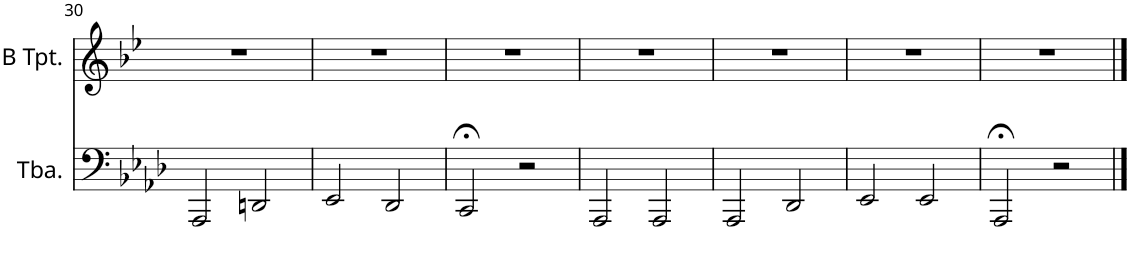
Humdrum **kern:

**kern	**kern
*part2	*part1
*staff2	*staff1
*I"Tuba	*I"Trompete in B
*I'Tba.	*
!!LO:PB:g=z
*clefF4	*clefG2
*	*Trd1c2
*k[b-e-a-d-]	*k[b-e-]
*M4/4	*M4/4
=30	=30
2AAA-/	1r
2DDn/	.
=31	=31
2EE-/	1r
2DD-/	.
=32	=32
2CC;</	1r
2r	.
=33	=33
2AAA-/	1r
2AAA-/	.
=34	=34
2AAA-/	1r
2DD-/	.
=35	=35
2EE-/	1r
2EE-/	.
=36	=36
2AAA-;</	1r
2r	.
==	==
*-	*-
